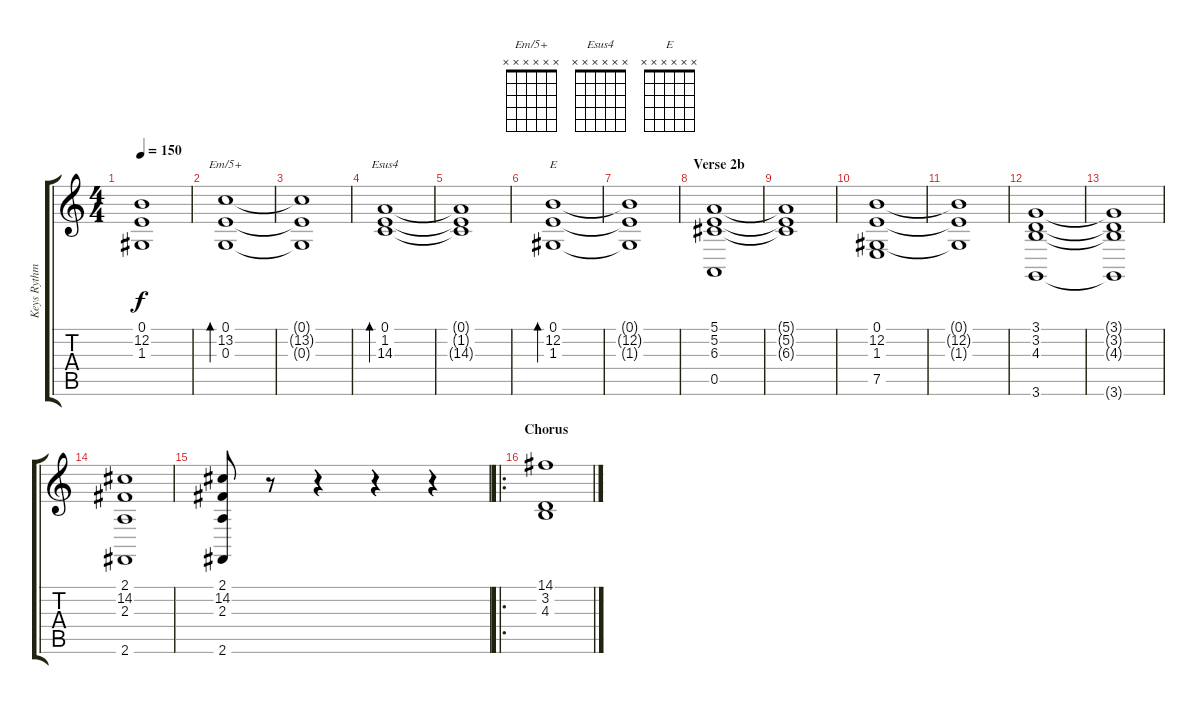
\track ("Keys Rythmn" "Keys Rythm") {instrument stringensemble1}
\staff {score tabs}
\tuning (E4 B3 G3 D3 A2 E2) {hide}
\chord ("Em/5+" x x x x x x) {firstfret 0}
\chord ("Esus4" x x x x x x) {firstfret 0}
\chord ("E" x x x x x x) {firstfret 0}
\ts (4 4)
\tempo 150
\clef g2
\ks c
(0.1{t} 12.2{t} 1.3{t}).1{dy f} |
(0.1 13.2 0.3).1{bd 120 ch "Em/5+"} |
(0.1{t} 13.2{t} 0.3{t}).1 |
(0.1 1.2 14.3).1{bd 120 ch "Esus4"} |
(0.1{t} 1.2{t} 14.3{t}).1 |
(0.1 12.2 1.3).1{bd 120 ch "E"} |
(0.1{t} 12.2{t} 1.3{t}).1 |
\section ("" "Verse 2b")
(5.1 5.2 6.3 0.5).1 |
(5.1{t} 5.2{t} 6.3{t}).1 |
(0.1 12.2 1.3 7.5).1 |
(0.1{t} 12.2{t} 1.3{t}).1 |
(3.1 3.2 4.3 3.6).1 |
(3.1{t} 3.2{t} 4.3{t} 3.6{t}).1 |
(2.1 14.2 2.3 2.6).1 |
(2.1 14.2 2.3 2.6).8 r.8 r.4 r.4 r.4 |
\ro
\section ("" "Chorus")
(14.1 3.2 4.3).1
